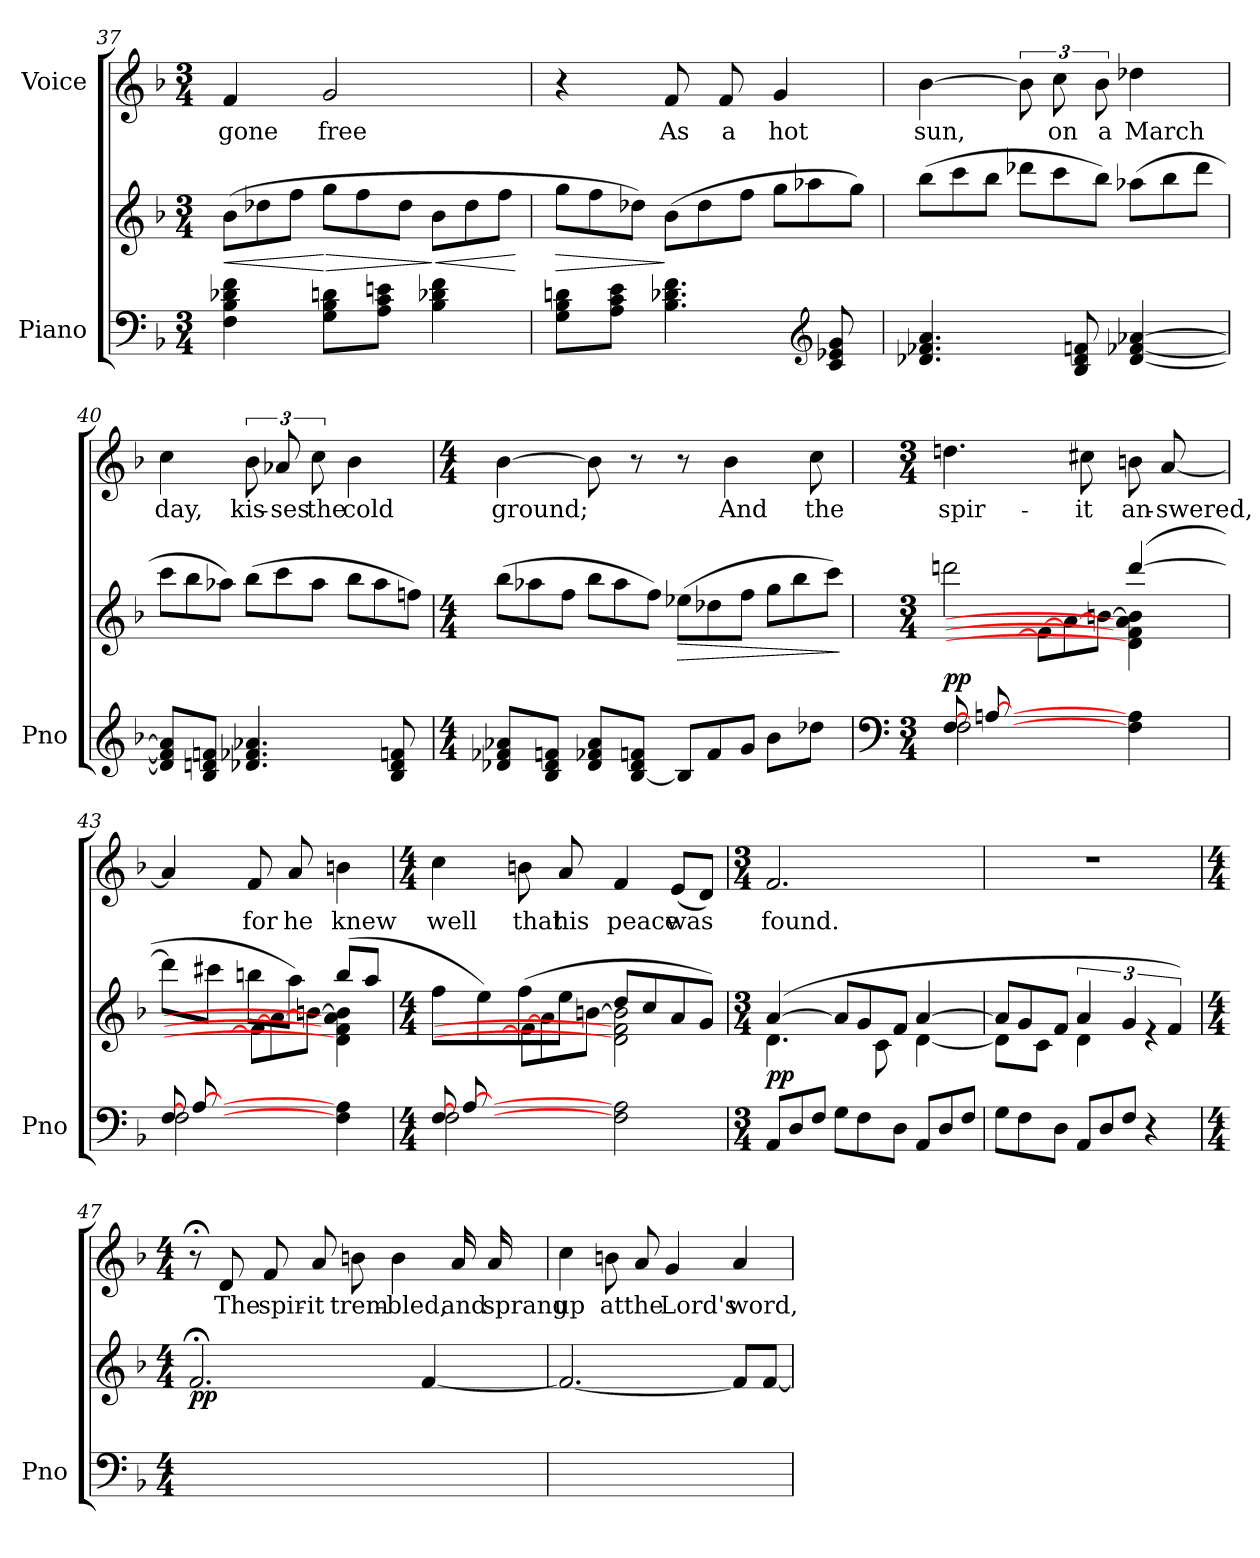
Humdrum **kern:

**kern	**kern	**dynam	**kern	**text
*part2	*part2	*part2	*part1	*part1
*staff3	*staff2	*staff2/3	*staff1	*staff1
*I"Piano	*	*	*I"Voice	*
*I'Pno	*	*	*	*
*clefF4	*clefG2	*	*clefG2	*
*k[b-]	*k[b-]	*	*k[b-]	*
*M3/4	*M3/4	*	*M3/4	*
*	*Xtuplet	*	*	*
=37	=37	=37	=37	=37
!	!	!LO:HP:b	!	!LO:LY:b
4F\ 4B-\ 4d-X\ 4f\	(>12b-\L	<	4f/	gone
.	12dd-X\	.	.	.
.	12ff\J	.	.	.
!	!	!LO:HP:n=1:b	!	!LO:LY:b
8G\ 8B-\ 8dn\L	12gg\L	[ >	2g/	free
.	12ff\	.	.	.
8A\ 8c\ 8eni\J	.	.	.	.
.	12dd-\J	.	.	.
!	!	!LO:HP:n=1:b	!	!
4B-\ 4d-X\ 4f\	12b-\L	] <	.	.
.	12dd-\	.	.	.
.	12ff\J	.	.	.
.	.	[	.	.
=38	=38	=38	=38	=38
!	!	!LO:HP:b	!	!
8G\ 8B-\ 8dn\L	12gg\L	>	4r	.
.	12ff\	.	.	.
8A\ 8c\ 8e\J	.	.	.	.
.	12dd-X\J)	.	.	.
!	!	!	!	!LO:LY:b
4.B-\ 4.d-X\ 4.f\	(>12b-\L	]	8f/	As
.	12dd-\	.	.	.
!	!	!	!	!LO:LY:b
.	.	.	8f/	a
.	12ff\J	.	.	.
!	!	!	!	!LO:LY:b
.	12gg\L	.	4g/	hot
.	12aa-X\	.	.	.
*clefG2	*	*	*	*
8c/ 8e-X/ 8g/	.	.	.	.
.	12gg\J)	.	.	.
!!LO:LB:g=z
=39	=39	=39	=39	=39
!	!	!	!	!LO:LY:b
4.d-X/ 4.f-X/ 4.a/	(>12bb-\L	.	[4b-\	sun,
.	12ccc\	.	.	.
.	12bb-\J	.	.	.
.	12ddd-X\L	.	12b-\]	.
!	!	!	!	!LO:LY:b
.	12ccc\	.	12cc\	on
8B-/ 8d-/ 8fn/	.	.	.	.
!	!	!	!	!LO:LY:b
.	12bb-\J)	.	12b-\	a
!	!	!	!	!LO:LY:b
[4d-/ [4f-X/ [4a-X/	(>12aa-X\L	.	4dd-X\	March
.	12bb-\	.	.	.
.	12ddd-\J	.	.	.
=40	=40	=40	=40	=40
!	!	!	!	!LO:LY:b
8d-/] 8f-/] 8a-/]L	12ccc\L	.	4cc\	day,
.	12bb-\	.	.	.
8B-/ 8dn/ 8fn/J	.	.	.	.
.	12aa-X\J)	.	.	.
!	!	!	!	!LO:LY:b
4.d-X/ 4.f-X/ 4.a-X/	(>12bb-\L	.	12b-\	kis-
!	!	!	!	!LO:LY:b
.	12ccc\	.	12a-X/	-ses
!	!	!	!	!LO:LY:b
.	12aa-\J	.	12cc\	the
!	!	!	!	!LO:LY:b
.	12bb-\L	.	4b-\	cold
.	12aa-\	.	.	.
8B-/ 8d-/ 8fn/	.	.	.	.
.	12ffn\J)	.	.	.
=41	=41	=41	=41	=41
*M4/4	*M4/4	*	*M4/4	*
!	!	!	!	!LO:LY:b
8d-X/ 8f-X/ 8a-X/L	(>12bb-\L	.	[4b-\	ground;
.	12aa-X\	.	.	.
8B-/ 8d-/ 8fn/J	.	.	.	.
.	12ff\J	.	.	.
8d-/ 8f-X/ 8a-/L	12bb-\L	.	8b-\]	.
.	12aa-\	.	.	.
[8B-/ 8d-/ 8fn/J	.	.	8r	.
.	12ff\J)	.	.	.
*Xtuplet	*	*	*	*
!	!	!LO:HP:b	!	!
12B-/L]	(>12ee-X\L	>	8r	.
12f/	12dd-X\	.	.	.
!	!	!	!	!LO:LY:b
.	.	.	4b-\	And
12g/J	12ff\J	.	.	.
8b-\L	12gg\L	.	.	.
.	12bb-\	.	.	.
!	!	!	!	!LO:LY:b
8dd-X\J	.	.	8cc\	the
.	12ccc\J)	.	.	.
.	.	]	.	.
!!LO:PB:g=z
=42	=42	=42	=42	=42
*clefF4	*	*	*	*
*M3/4	*M3/4	*	*M3/4	*
*^	*^	*	*	*
*	*	*	*^	*	*	*
!	!	!	!	!	!LO:DY:b	!	!LO:LY:b
[12F/L	2F\	2dddn\	2ryy	6ryy	pp	4.ddn\	spir-
[12An/	.	.	.	.	.	.	.
3ryy	.	.	.	[12dn\J	.	.	.
.	.	.	.	[12f\L	.	.	.
.	.	.	.	[12a\	.	.	.
!	!	!	!	!	!	!	!LO:LY:b
.	.	.	.	.	.	8cc#X\	-it
.	.	.	.	[12bn\J	.	.	.
!	!	!	!	!	!	!	!LO:LY:b
4F\] 4A\]	4ryy	(>[4ddd/	4d\] 4f\] 4a\] 4b\]	4ryy	.	8bn\	an-
!	!	!	!	!	!	!	!LO:LY:b
.	.	.	.	.	.	[8a/	-swered,
=43	=43	=43	=43	=43	=43	=43	=43
[12F/L	2F\	8ddd\L]	2ryy	6ryy	.	4a/]	.
[12A/	.	.	.	.	.	.	.
.	.	8ccc#X\J	.	.	.	.	.
3ryy	.	.	.	[12d\J	.	.	.
!	!	!	!	!	!	!	!LO:LY:b
.	.	8bbn\L	.	[12f\L	.	8f/	for
.	.	.	.	[12a\	.	.	.
!	!	!	!	!	!	!	!LO:LY:b
.	.	8aa\J)	.	.	.	8a/	he
.	.	.	.	[12bn\J	.	.	.
!	!	!	!	!	!	!	!LO:LY:b
4F\] 4A\]	4ryy	(>8bb/L	4d\] 4f\] 4a\] 4b\]	4ryy	.	4bn\	knew
.	.	8aa/J	.	.	.	.	.
=44	=44	=44	=44	=44	=44	=44	=44
*M4/4	*	*M4/4	*	*	*	*M4/4	*
!	!	!	!	!	!	!	!LO:LY:b
[12F/L	2F\	8ff\L	2ryy	6ryy	.	4cc\	well
[12A/	.	.	.	.	.	.	.
.	.	8ee\)	.	.	.	.	.
3ryy	.	.	.	[12d\J	.	.	.
!	!	!	!	!	!	!	!LO:LY:b
.	.	(>8ff\	.	[12f\L	.	8bn\	that
.	.	.	.	12a\	.	.	.
!	!	!	!	!	!	!	!LO:LY:b
.	.	8ee\J	.	.	.	8a/	his
.	.	.	.	[12bn\J	.	.	.
!	!	!	!	!	!	!	!LO:LY:b
2F\] 2A\]	2ryy	8dd/L	2d\] 2f\] 2b\]	2ryy	.	4f/	peace
.	.	8cc/	.	.	.	.	.
!	!	!	!	!	!	!	!LO:LY:b
.	.	8a/	.	.	.	(<8e/L	was
.	.	8g/J)	.	.	.	8d/J)	.
*v	*v	*	*	*	*	*	*
*	*v	*v	*v	*	*	*
!!LO:PB:g=z
=45	=45	=45	=45	=45
*M3/4	*M3/4	*	*M3/4	*
*	*^	*	*	*
!	!	!	!LO:DY:a=2	!	!LO:LY:b
12AA/L	(>[4a/	4.d\	pp	2.f/	found.
12D/	.	.	.	.	.
12F/J	.	.	.	.	.
12G\L	12a/L]	.	.	.	.
12F\	12g/	.	.	.	.
.	.	8c\	.	.	.
12D\J	12f/J	.	.	.	.
12AA/L	[4a/	[4d\	.	.	.
12D/	.	.	.	.	.
12F/J	.	.	.	.	.
=46	=46	=46	=46	=46	=46
12G\L	12a/L]	8d\L]	.	2.r	.
12F\	12g/	.	.	.	.
.	.	8c\J	.	.	.
12D\J	12f/J	.	.	.	.
*	*tuplet	*	*	*	*
12AA/L	6a/	4d\	.	.	.
12D/	.	.	.	.	.
12F/J	6g/	.	.	.	.
4r	.	4re	.	.	.
.	6f/)	.	.	.	.
*	*v	*v	*	*	*
=47	=47	=47	=47	=47
*M4/4	*M4/4	*	*M4/4	*
!	!	!LO:DY:b	!	!
1ryy	2.f;</	pp	8r;<	.
!	!	!	!	!LO:LY:b
.	.	.	8d/	The
!	!	!	!	!LO:LY:b
.	.	.	8f/	spir-
!	!	!	!	!LO:LY:b
.	.	.	8a/	-it
!	!	!	!	!LO:LY:b
.	.	.	8bn\	trem-
!	!	!	!	!LO:LY:b
.	.	.	4b\	-bled,
.	[4f/	.	.	.
!	!	!	!	!LO:LY:b
.	.	.	16a/	and
!	!	!	!	!LO:LY:b
.	.	.	16a/	sprang
!!LO:LB:g=z
=48	=48	=48	=48	=48
!	!	!	!	!LO:LY:b
1ryy	2.f/_	.	4cc\	up
!	!	!	!	!LO:LY:b
.	.	.	8bn\	at
!	!	!	!	!LO:LY:b
.	.	.	8a/	the
!	!	!	!	!LO:LY:b
.	.	.	4g/	Lord's
!	!	!	!	!LO:LY:b
.	8f/L]	.	4a/	word,
.	[8f/J	.	.	.
=	=	=	=	=
*-	*-	*-	*-	*-
